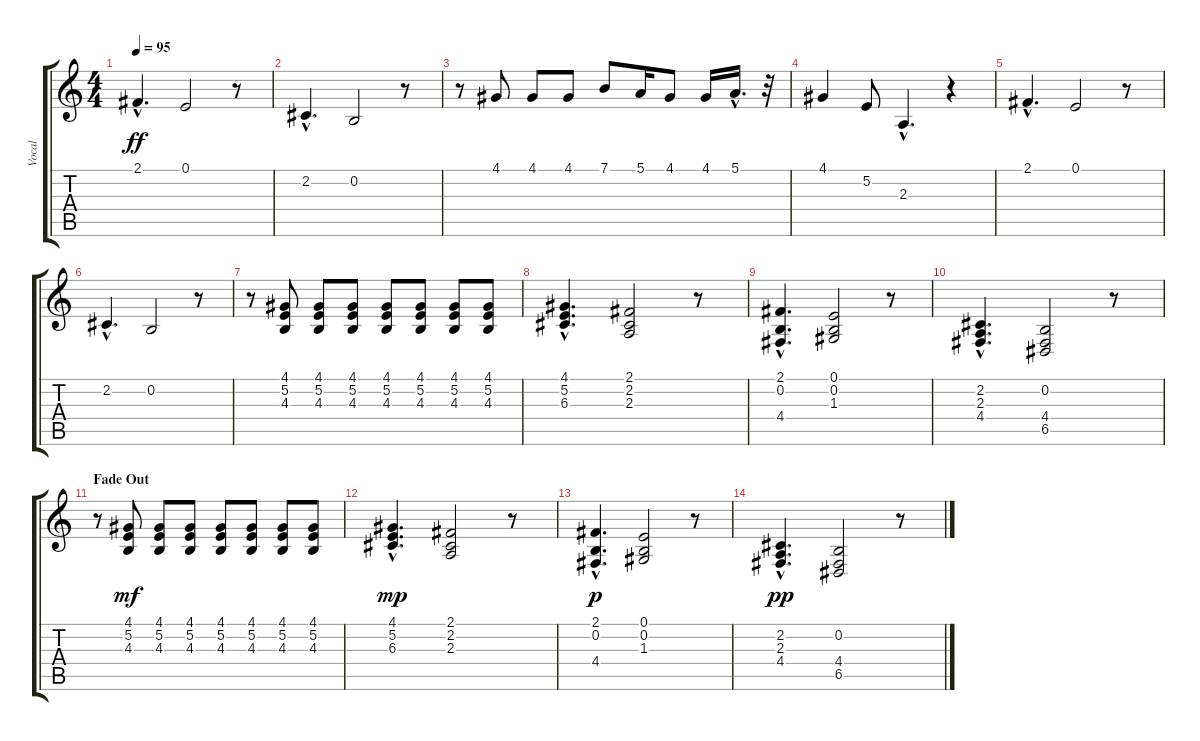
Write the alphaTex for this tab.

\track ("Vocal" "Vocal") {instrument lead6voice}
\staff {score tabs}
\tuning (E4 B3 G3 D3 A2 E2) {hide}
\ts (4 4)
\tempo 95
\clef g2
\ks c
2.1{hac}.4{d dy ff} 0.1.2 r.8 |
2.2{hac}.4{d} 0.2.2 r.8 |
r.8 4.1.8 4.1.8 4.1.8 7.1.8 5.1.16 4.1.8 4.1.16 5.1{hac}.16{d} r.32 |
4.1.4 5.2.8 2.3{hac}.4{d} r.4 |
2.1{hac}.4{d} 0.1.2 r.8 |
2.2{hac}.4{d} 0.2.2 r.8 |
r.8 (4.1 5.2 4.3).8 (4.1 5.2 4.3).8 (4.1 5.2 4.3).8 (4.1 5.2 4.3).8 (4.1 5.2 4.3).8 (4.1 5.2 4.3).8 (4.1 5.2 4.3).8 |
(4.1{hac} 5.2{hac} 6.3{hac}).4{d} (2.1 2.2 2.3).2 r.8 |
(2.1{hac} 0.2{hac} 4.4{hac}).4{d} (0.1 0.2 1.3).2 r.8 |
(2.2{hac} 2.3{hac} 4.4{hac}).4{d} (0.2 4.4 6.5).2 r.8 |
\section ("" "Fade Out")
r.8 (4.1 5.2 4.3).8{dy mf} (4.1 5.2 4.3).8 (4.1 5.2 4.3).8 (4.1 5.2 4.3).8 (4.1 5.2 4.3).8 (4.1 5.2 4.3).8 (4.1 5.2 4.3).8 |
(4.1{hac} 5.2{hac} 6.3{hac}).4{d dy mp} (2.1 2.2 2.3).2 r.8 |
(2.1{hac} 0.2{hac} 4.4{hac}).4{d dy p} (0.1 0.2 1.3).2 r.8 |
(2.2{hac} 2.3{hac} 4.4{hac}).4{d dy pp} (0.2 4.4 6.5).2 r.8
